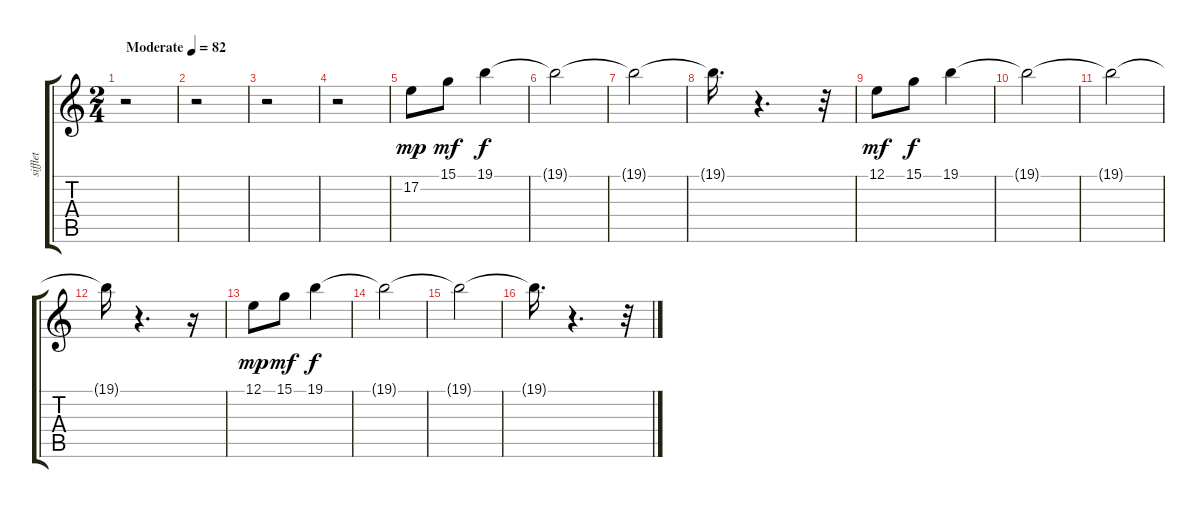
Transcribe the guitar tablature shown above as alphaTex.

\track ("sifflet" "sifflet") {instrument whistle}
\staff {score tabs}
\tuning (E4 B3 G3 D3 A2 E2) {hide}
\ts (2 4)
\tempo (82 "Moderate")
\clef g2
\ks c
r.2{dy mp instrument whistle} |
r.2 |
r.2 |
r.2 |
17.2.8 15.1.8{dy mf} 19.1.4{dy f} |
19.1{t}.2 |
19.1{t}.2 |
19.1{t}.16{d} r.4{d} r.32 |
12.1.8{dy mf} 15.1.8{dy f} 19.1.4 |
19.1{t}.2 |
19.1{t}.2 |
19.1{t}.16 r.4{d} r.16 |
12.1.8{dy mp} 15.1.8{dy mf} 19.1.4{dy f} |
19.1{t}.2 |
19.1{t}.2 |
19.1{t}.16{d} r.4{d} r.32
